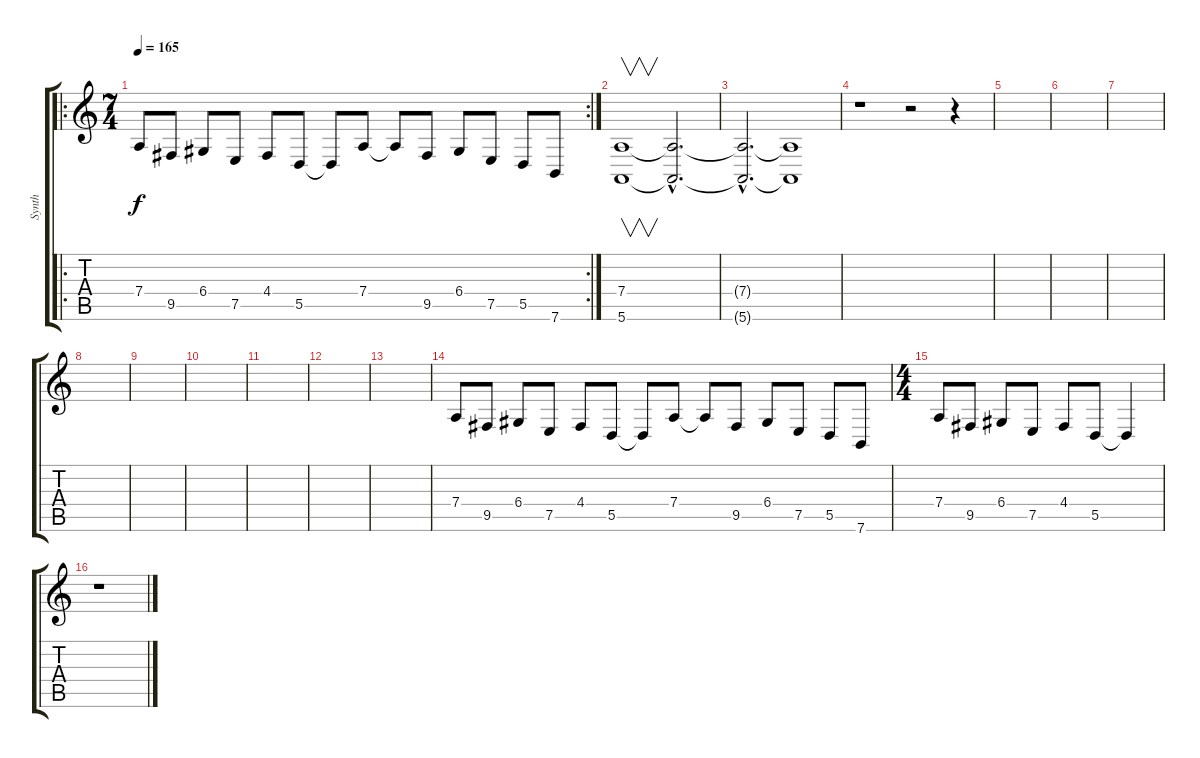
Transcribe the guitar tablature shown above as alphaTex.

\track ("Synth" "Synth") {instrument lead2sawtooth}
\staff {score tabs}
\tuning (E4 B3 G3 D3 A2 E2) {hide}
\ro
\rc 2
\ts (7 4)
\tempo 165
\clef g2
\ks c
7.4.8{dy f instrument lead2sawtooth} 9.5.8 6.4.8 7.5.8 4.4.8 5.5.8 5.5{t}.8 7.4.8 7.4{t}.8 9.5.8 6.4.8 7.5.8 5.5.8 7.6.8 |
(7.4 5.6).1{v} (7.4{hac t} 5.6{hac t}).2{d} |
(7.4{hac t} 5.6{hac t}).2{d} (7.4{t} 5.6{t}).1 |
r.1 r.2 r.4 |
|
|
|
|
|
|
|
|
|
7.4.8 9.5.8 6.4.8 7.5.8 4.4.8 5.5.8 5.5{t}.8 7.4.8 7.4{t}.8 9.5.8 6.4.8 7.5.8 5.5.8 7.6.8 |
\ts (4 4)
7.4.8 9.5.8 6.4.8 7.5.8 4.4.8 5.5.8 5.5{t}.4 |
r.1
